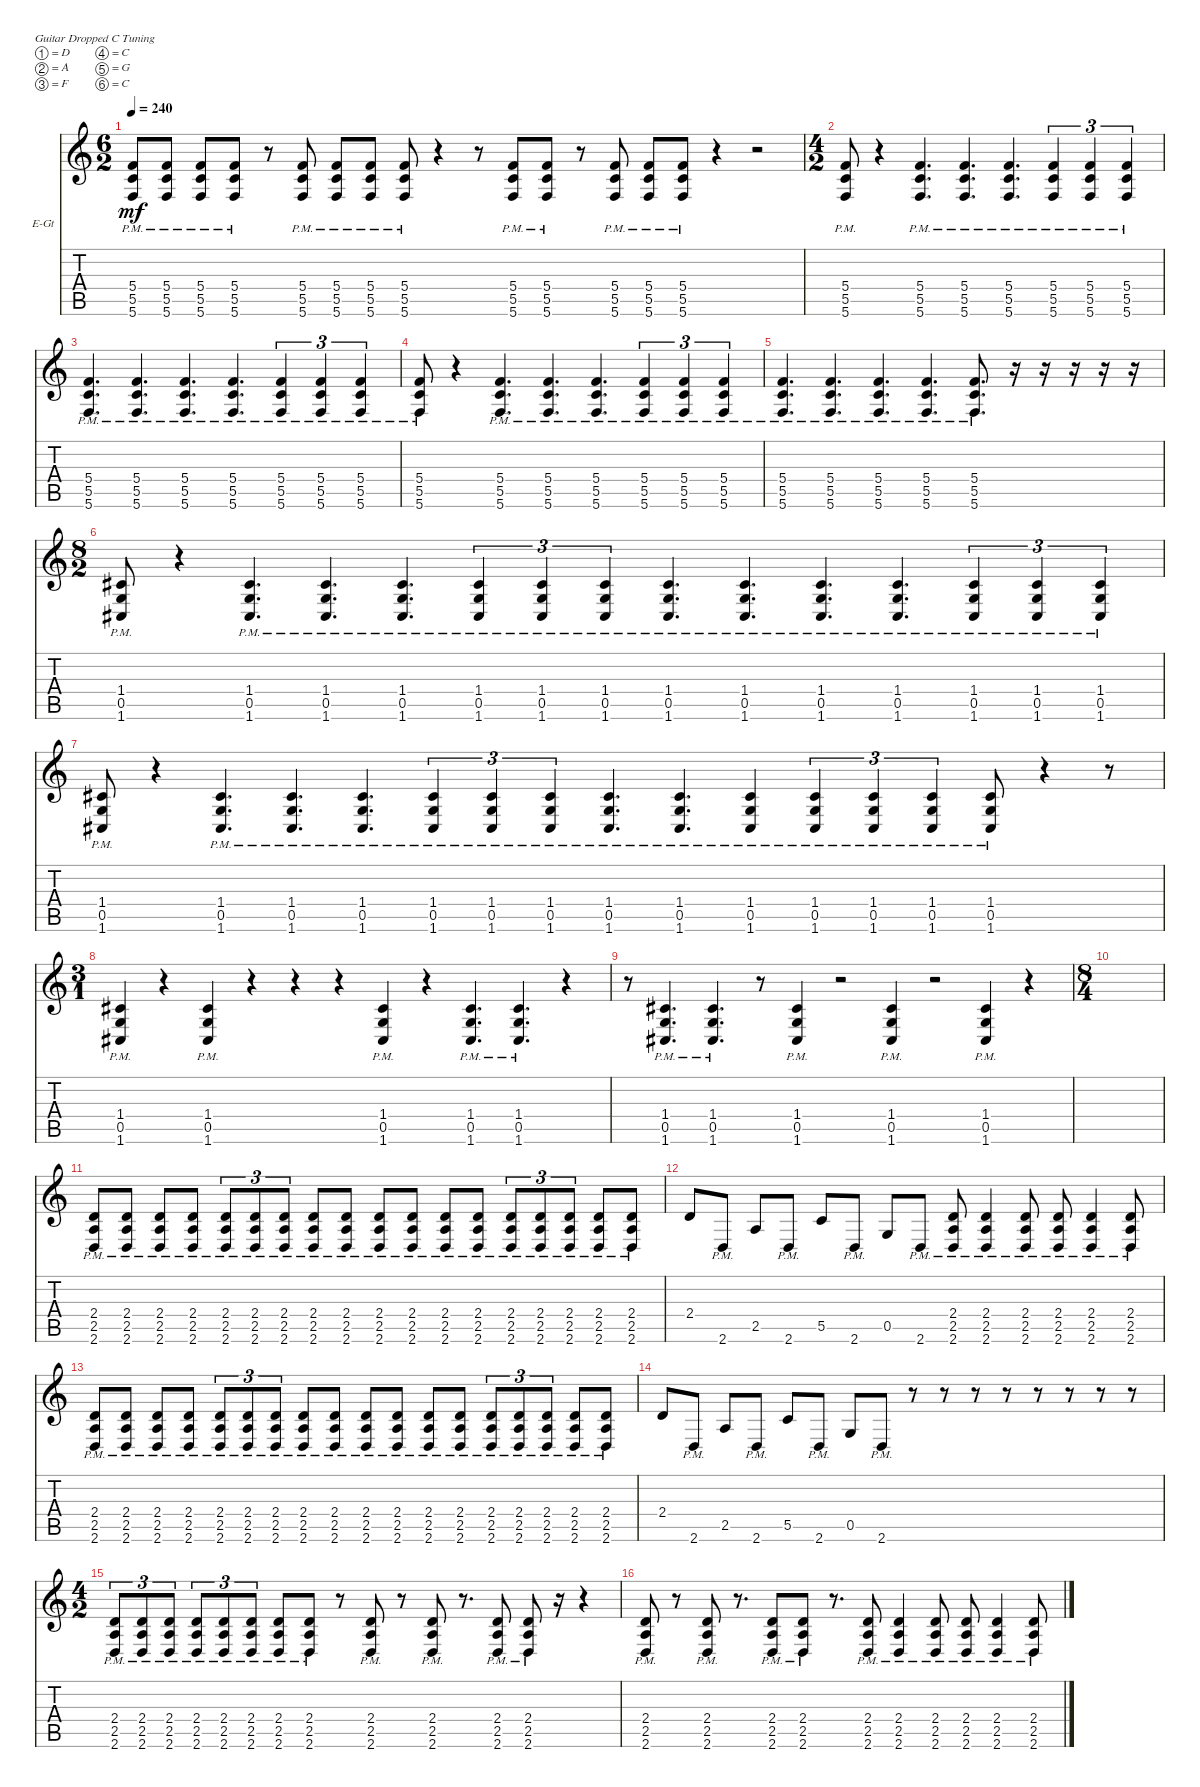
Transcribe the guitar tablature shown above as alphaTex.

\defaultSystemsLayout 4
\bracketExtendMode nobrackets
\firstSystemTrackNameOrientation horizontal
\otherSystemsTrackNameOrientation horizontal
\track ("Rhythm Guitar" "E-Gt") {instrument distortionguitar}
\staff {score tabs}
\tuning (D4 A3 F3 C3 G2 C2)
\ts (6 2)
\tempo 240
\clef g2
\ks c
(5.4{pm} 5.5{pm} 5.6{pm}).8{dy mf} (5.6{pm} 5.5{pm} 5.4{pm}).8 (5.6{pm} 5.5{pm} 5.4{pm}).8 (5.6{pm} 5.5{pm} 5.4{pm}).8 r.8 (5.6{pm} 5.5{pm} 5.4{pm}).8 (5.6{pm} 5.5{pm} 5.4{pm}).8 (5.6{pm} 5.5{pm} 5.4{pm}).8 (5.6{pm} 5.5{pm} 5.4{pm}).8 r.4 r.8 (5.6{pm} 5.5{pm} 5.4{pm}).8 (5.6{pm} 5.5{pm} 5.4{pm}).8 r.8 (5.6{pm} 5.5{pm} 5.4{pm}).8 (5.6{pm} 5.5{pm} 5.4{pm}).8 (5.6{pm} 5.5{pm} 5.4{pm}).8 r.4 r.2 |
\ts (4 2)
(5.6{pm} 5.5{pm} 5.4{pm}).8 r.4 (5.6{pm} 5.5{pm} 5.4{pm}).4{d} (5.6{pm} 5.5{pm} 5.4{pm}).4{d} (5.6{pm} 5.5{pm} 5.4{pm}).4{d} (5.6{pm} 5.5{pm} 5.4{pm}).4{tu (3 2)} (5.6{pm} 5.5{pm} 5.4{pm}).4{tu (3 2)} (5.6{pm} 5.5{pm} 5.4{pm}).4{tu (3 2)} |
(5.6{pm} 5.5{pm} 5.4{pm}).4{d} (5.6{pm} 5.5{pm} 5.4{pm}).4{d} (5.6{pm} 5.5{pm} 5.4{pm}).4{d} (5.6{pm} 5.5{pm} 5.4{pm}).4{d} (5.6{pm} 5.5{pm} 5.4{pm}).4{tu (3 2)} (5.6{pm} 5.5{pm} 5.4{pm}).4{tu (3 2)} (5.6{pm} 5.5{pm} 5.4{pm}).4{tu (3 2)} |
(5.6{pm} 5.5{pm} 5.4{pm}).8 r.4 (5.6{pm} 5.5{pm} 5.4{pm}).4{d} (5.6{pm} 5.5{pm} 5.4{pm}).4{d} (5.6{pm} 5.5{pm} 5.4{pm}).4{d} (5.6{pm} 5.5{pm} 5.4{pm}).4{tu (3 2)} (5.6{pm} 5.5{pm} 5.4{pm}).4{tu (3 2)} (5.6{pm} 5.5{pm} 5.4{pm}).4{tu (3 2)} |
(5.6{pm} 5.5{pm} 5.4{pm}).4{d} (5.6{pm} 5.5{pm} 5.4{pm}).4{d} (5.6{pm} 5.5{pm} 5.4{pm}).4{d} (5.6{pm} 5.5{pm} 5.4{pm}).4{d} (5.6{pm} 5.5{pm} 5.4{pm}).8{d} r.16 r.16 r.16 r.16 r.16 |
\ts (8 2)
(1.6{pm} 0.5{pm} 1.4{pm}).8 r.4 (1.6{pm} 0.5{pm} 1.4{pm}).4{d} (1.6{pm} 0.5{pm} 1.4{pm}).4{d} (1.6{pm} 0.5{pm} 1.4{pm}).4{d} (1.6{pm} 0.5{pm} 1.4{pm}).4{tu (3 2)} (1.6{pm} 0.5{pm} 1.4{pm}).4{tu (3 2)} (1.6{pm} 0.5{pm} 1.4{pm}).4{tu (3 2)} (1.6{pm} 0.5{pm} 1.4{pm}).4{d} (1.6{pm} 0.5{pm} 1.4{pm}).4{d} (1.6{pm} 0.5{pm} 1.4{pm}).4{d} (1.6{pm} 0.5{pm} 1.4{pm}).4{d} (1.6{pm} 0.5{pm} 1.4{pm}).4{tu (3 2)} (1.6{pm} 0.5{pm} 1.4{pm}).4{tu (3 2)} (1.6{pm} 0.5{pm} 1.4{pm}).4{tu (3 2)} |
(1.6{pm} 0.5{pm} 1.4{pm}).8 r.4 (1.6{pm} 0.5{pm} 1.4{pm}).4{d} (1.6{pm} 0.5{pm} 1.4{pm}).4{d} (1.6{pm} 0.5{pm} 1.4{pm}).4{d} (1.6{pm} 0.5{pm} 1.4{pm}).4{tu (3 2)} (1.6{pm} 0.5{pm} 1.4{pm}).4{tu (3 2)} (1.6{pm} 0.5{pm} 1.4{pm}).4{tu (3 2)} (1.6{pm} 0.5{pm} 1.4{pm}).4{d} (1.6{pm} 0.5{pm} 1.4{pm}).4{d} (1.6{pm} 0.5{pm} 1.4{pm}).4 (1.6{pm} 0.5{pm} 1.4{pm}).4{tu (3 2)} (1.6{pm} 0.5{pm} 1.4{pm}).4{tu (3 2)} (1.6{pm} 0.5{pm} 1.4{pm}).4{tu (3 2)} (1.6{pm} 0.5{pm} 1.4{pm}).8 r.4 r.8 |
\ts (3 1)
(1.6{pm} 0.5{pm} 1.4{pm}).4 r.4 (1.6{pm} 0.5{pm} 1.4{pm}).4 r.4 r.4 r.4 (1.6{pm} 0.5{pm} 1.4{pm}).4 r.4 (1.6{pm} 0.5{pm} 1.4{pm}).4{d} (1.6{pm} 0.5{pm} 1.4{pm}).4{d} r.4 |
r.8 (1.6{pm} 0.5{pm} 1.4{pm}).4{d} (1.6{pm} 0.5{pm} 1.4{pm}).4{d} r.8 (1.6{pm} 0.5{pm} 1.4{pm}).4 r.2 (1.6{pm} 0.5{pm} 1.4{pm}).4 r.2 (1.6{pm} 0.5{pm} 1.4{pm}).4 r.4 |
\ts (8 4)
|
(2.6{pm} 2.4{pm} 2.5{pm}).8 (2.6{pm} 2.5{pm} 2.4{pm}).8 (2.6{pm} 2.4{pm} 2.5{pm}).8 (2.6{pm} 2.5{pm} 2.4{pm}).8 (2.6{pm} 2.5{pm} 2.4{pm}).8{tu (3 2)} (2.6{pm} 2.4{pm} 2.5{pm}).8{tu (3 2)} (2.6{pm} 2.5{pm} 2.4{pm}).8{tu (3 2)} (2.6{pm} 2.5{pm} 2.4{pm}).8 (2.6{pm} 2.4{pm} 2.5{pm}).8 (2.6{pm} 2.4{pm} 2.5{pm}).8 (2.6{pm} 2.5{pm} 2.4{pm}).8 (2.6{pm} 2.4{pm} 2.5{pm}).8 (2.6{pm} 2.5{pm} 2.4{pm}).8 (2.6{pm} 2.5{pm} 2.4{pm}).8{tu (3 2)} (2.6{pm} 2.4{pm} 2.5{pm}).8{tu (3 2)} (2.6{pm} 2.5{pm} 2.4{pm}).8{tu (3 2)} (2.6{pm} 2.5{pm} 2.4{pm}).8 (2.6{pm} 2.4{pm} 2.5{pm}).8 |
2.4.8 2.6{pm}.8 2.5.8 2.6{pm}.8 5.5.8 2.6{pm}.8 0.5.8 2.6{pm}.8 (2.6{pm} 2.5{pm} 2.4{pm}).8 (2.6{pm} 2.5{pm} 2.4{pm}).4 (2.6{pm} 2.5{pm} 2.4{pm}).8 (2.6{pm} 2.5{pm} 2.4{pm}).8 (2.6{pm} 2.5{pm} 2.4{pm}).4 (2.6{pm} 2.5{pm} 2.4{pm}).8 |
(2.6{pm} 2.4{pm} 2.5{pm}).8 (2.6{pm} 2.5{pm} 2.4{pm}).8 (2.6{pm} 2.4{pm} 2.5{pm}).8 (2.6{pm} 2.5{pm} 2.4{pm}).8 (2.6{pm} 2.5{pm} 2.4{pm}).8{tu (3 2)} (2.6{pm} 2.4{pm} 2.5{pm}).8{tu (3 2)} (2.6{pm} 2.5{pm} 2.4{pm}).8{tu (3 2)} (2.6{pm} 2.5{pm} 2.4{pm}).8 (2.6{pm} 2.4{pm} 2.5{pm}).8 (2.6{pm} 2.4{pm} 2.5{pm}).8 (2.6{pm} 2.5{pm} 2.4{pm}).8 (2.6{pm} 2.4{pm} 2.5{pm}).8 (2.6{pm} 2.5{pm} 2.4{pm}).8 (2.6{pm} 2.5{pm} 2.4{pm}).8{tu (3 2)} (2.6{pm} 2.4{pm} 2.5{pm}).8{tu (3 2)} (2.6{pm} 2.5{pm} 2.4{pm}).8{tu (3 2)} (2.6{pm} 2.5{pm} 2.4{pm}).8 (2.6{pm} 2.4{pm} 2.5{pm}).8 |
2.4.8 2.6{pm}.8 2.5.8 2.6{pm}.8 5.5.8 2.6{pm}.8 0.5.8 2.6{pm}.8 r.8 r.8 r.8 r.8 r.8 r.8 r.8 r.8 |
\ts (4 2)
(2.6{pm} 2.5{pm} 2.4{pm}).8{tu (3 2)} (2.6{pm} 2.4{pm} 2.5{pm}).8{tu (3 2)} (2.6{pm} 2.5{pm} 2.4{pm}).8{tu (3 2)} (2.6{pm} 2.5{pm} 2.4{pm}).8{tu (3 2)} (2.6{pm} 2.4{pm} 2.5{pm}).8{tu (3 2)} (2.6{pm} 2.5{pm} 2.4{pm}).8{tu (3 2)} (2.6{pm} 2.5{pm} 2.4{pm}).8 (2.6{pm} 2.4{pm} 2.5{pm}).8 r.8 (2.6{pm} 2.5{pm} 2.4{pm}).8 r.8 (2.6{pm} 2.4{pm} 2.5{pm}).8 r.8{d} (2.6{pm} 2.4{pm} 2.5{pm}).8 (2.6{pm} 2.4{pm} 2.5{pm}).8 r.16 r.4 |
(2.6{pm} 2.5{pm} 2.4{pm}).8 r.8 (2.6{pm} 2.5{pm} 2.4{pm}).8 r.8{d} (2.6{pm} 2.4{pm} 2.5{pm}).8 (2.6{pm} 2.4{pm} 2.5{pm}).8 r.8{d} (2.6{pm} 2.5{pm} 2.4{pm}).8 (2.6{pm} 2.5{pm} 2.4{pm}).4 (2.6{pm} 2.5{pm} 2.4{pm}).8 (2.6{pm} 2.5{pm} 2.4{pm}).8 (2.6{pm} 2.5{pm} 2.4{pm}).4 (2.6{pm} 2.5{pm} 2.4{pm}).8
